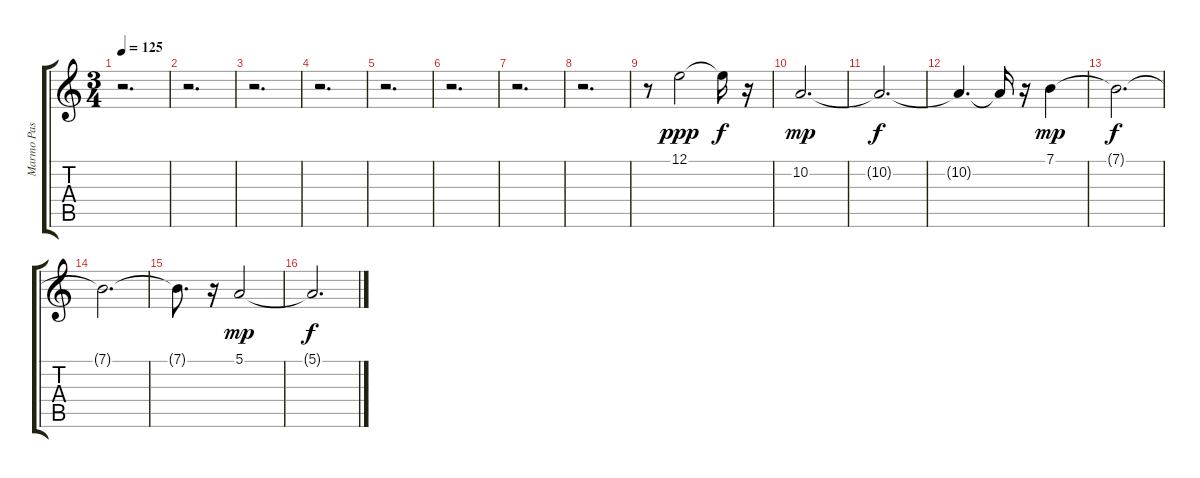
\track ("Marmo Pas" "Marmo Pas") {instrument synthstrings1}
\staff {score tabs}
\tuning (E4 B3 G3 D3 A2 E2) {hide}
\ts (3 4)
\tempo 125
\clef g2
\ks c
r.2{d dy f} |
r.2{d} |
r.2{d} |
r.2{d} |
r.2{d} |
r.2{d} |
r.2{d} |
r.2{d} |
r.8 12.1.2{dy ppp} 12.1{t}.16{dy f} r.16 |
10.2.2{d dy mp} |
10.2{t}.2{d dy f} |
10.2{t}.4{d} 10.2{t}.16 r.16 7.1.4{dy mp} |
7.1{t}.2{d dy f} |
7.1{t}.2{d} |
7.1{t}.8{d} r.16 5.1.2{dy mp} |
5.1{t}.2{d dy f}
